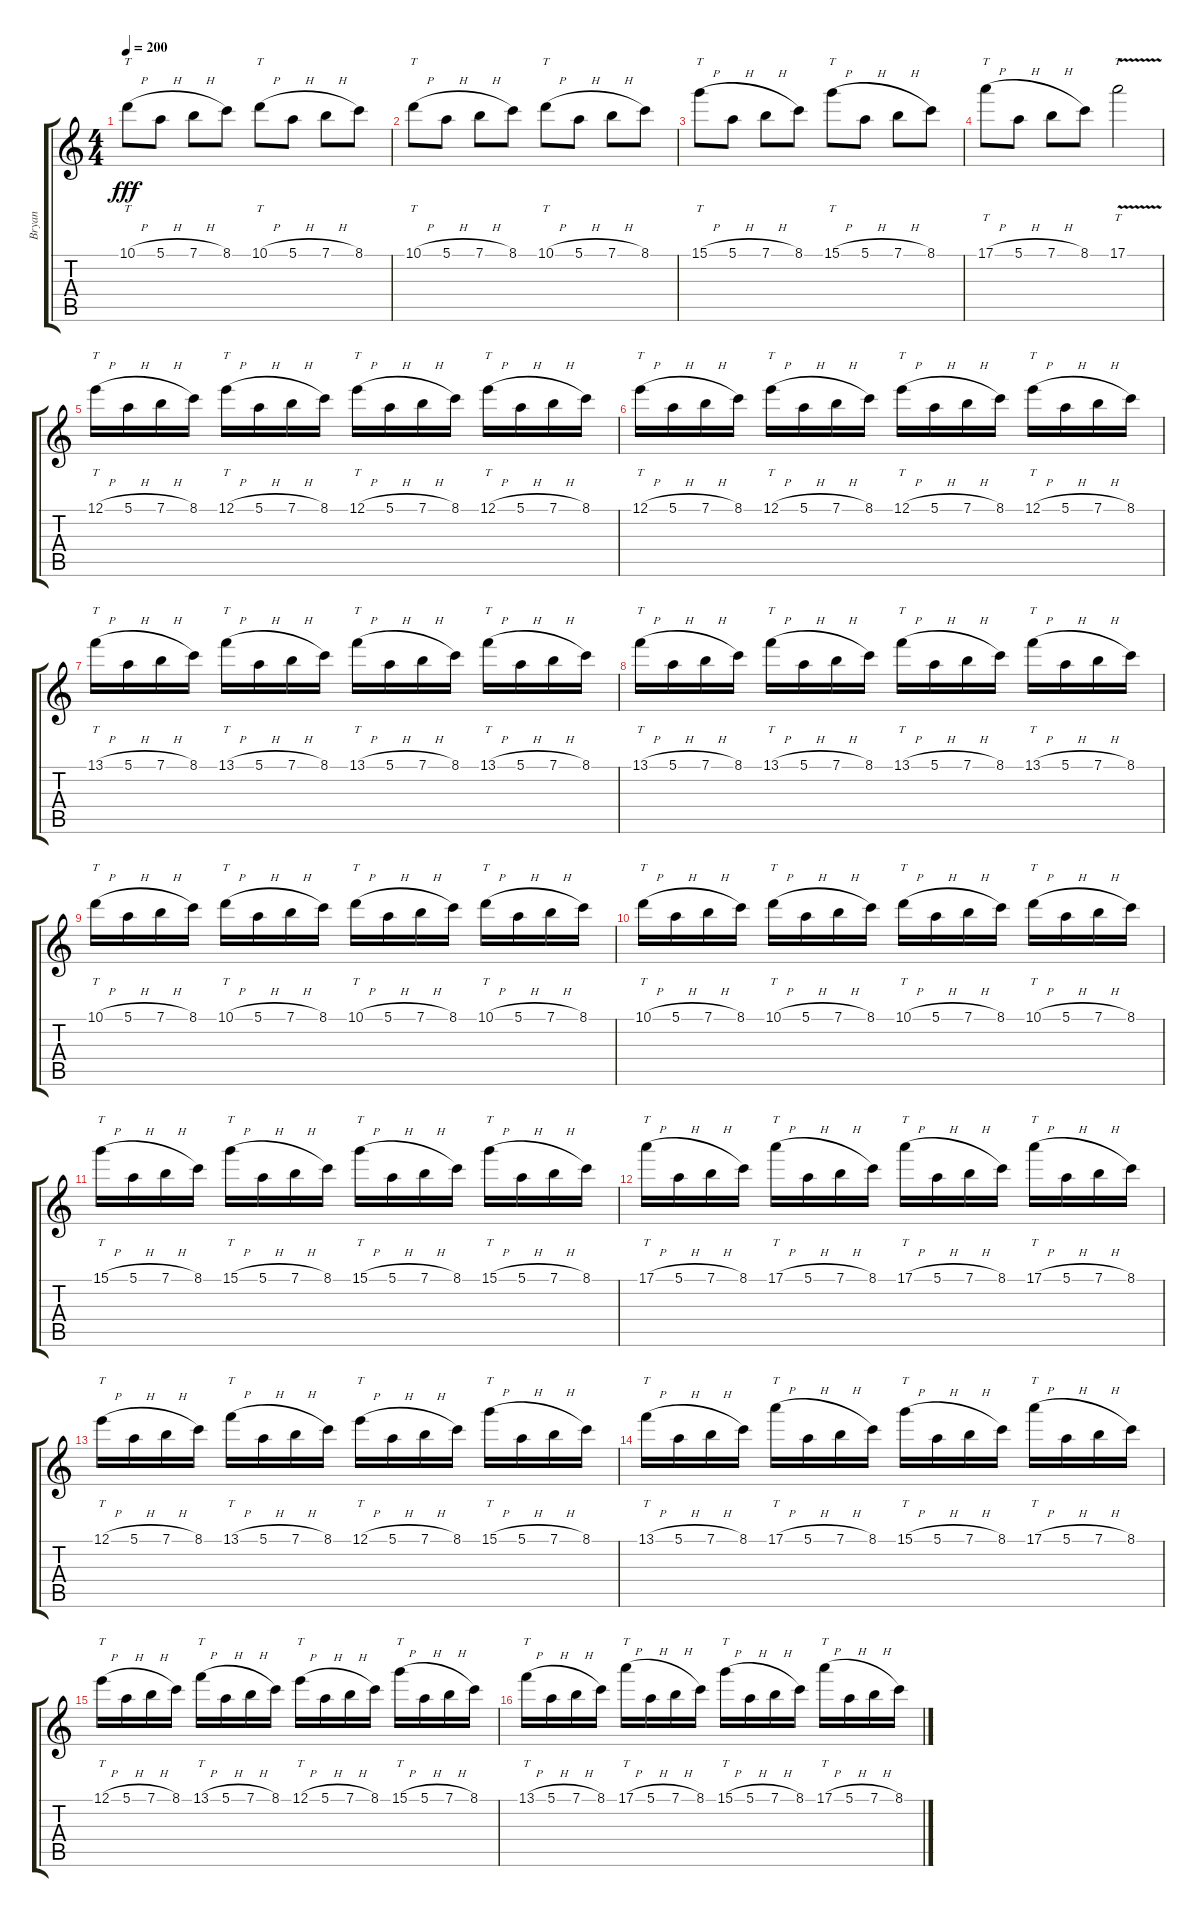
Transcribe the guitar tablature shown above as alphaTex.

\track ("Bryan " "Bryan ") {instrument distortionguitar}
\staff {score tabs}
\tuning (E4 B3 G3 D3 A2 D2) {hide}
\ts (4 4)
\tempo 200
\clef g2
\ks c
10.1{h}.8{tt dy fff} 5.1{h}.8 7.1{h}.8 8.1.8 10.1{h}.8{tt} 5.1{h}.8 7.1{h}.8 8.1.8 |
10.1{h}.8{tt} 5.1{h}.8 7.1{h}.8 8.1.8 10.1{h}.8{tt} 5.1{h}.8 7.1{h}.8 8.1.8 |
15.1{h}.8{tt} 5.1{h}.8 7.1{h}.8 8.1.8 15.1{h}.8{tt} 5.1{h}.8 7.1{h}.8 8.1.8 |
17.1{h}.8{tt} 5.1{h}.8 7.1{h}.8 8.1.8 17.1{v}.2{tt} |
12.1{h}.16{tt} 5.1{h}.16 7.1{h}.16 8.1.16 12.1{h}.16{tt} 5.1{h}.16 7.1{h}.16 8.1.16 12.1{h}.16{tt} 5.1{h}.16 7.1{h}.16 8.1.16 12.1{h}.16{tt} 5.1{h}.16 7.1{h}.16 8.1.16 |
12.1{h}.16{tt} 5.1{h}.16 7.1{h}.16 8.1.16 12.1{h}.16{tt} 5.1{h}.16 7.1{h}.16 8.1.16 12.1{h}.16{tt} 5.1{h}.16 7.1{h}.16 8.1.16 12.1{h}.16{tt} 5.1{h}.16 7.1{h}.16 8.1.16 |
13.1{h}.16{tt} 5.1{h}.16 7.1{h}.16 8.1.16 13.1{h}.16{tt} 5.1{h}.16 7.1{h}.16 8.1.16 13.1{h}.16{tt} 5.1{h}.16 7.1{h}.16 8.1.16 13.1{h}.16{tt} 5.1{h}.16 7.1{h}.16 8.1.16 |
13.1{h}.16{tt} 5.1{h}.16 7.1{h}.16 8.1.16 13.1{h}.16{tt} 5.1{h}.16 7.1{h}.16 8.1.16 13.1{h}.16{tt} 5.1{h}.16 7.1{h}.16 8.1.16 13.1{h}.16{tt} 5.1{h}.16 7.1{h}.16 8.1.16 |
10.1{h}.16{tt} 5.1{h}.16 7.1{h}.16 8.1.16 10.1{h}.16{tt} 5.1{h}.16 7.1{h}.16 8.1.16 10.1{h}.16{tt} 5.1{h}.16 7.1{h}.16 8.1.16 10.1{h}.16{tt} 5.1{h}.16 7.1{h}.16 8.1.16 |
10.1{h}.16{tt} 5.1{h}.16 7.1{h}.16 8.1.16 10.1{h}.16{tt} 5.1{h}.16 7.1{h}.16 8.1.16 10.1{h}.16{tt} 5.1{h}.16 7.1{h}.16 8.1.16 10.1{h}.16{tt} 5.1{h}.16 7.1{h}.16 8.1.16 |
15.1{h}.16{tt} 5.1{h}.16 7.1{h}.16 8.1.16 15.1{h}.16{tt} 5.1{h}.16 7.1{h}.16 8.1.16 15.1{h}.16{tt} 5.1{h}.16 7.1{h}.16 8.1.16 15.1{h}.16{tt} 5.1{h}.16 7.1{h}.16 8.1.16 |
17.1{h}.16{tt} 5.1{h}.16 7.1{h}.16 8.1.16 17.1{h}.16{tt} 5.1{h}.16 7.1{h}.16 8.1.16 17.1{h}.16{tt} 5.1{h}.16 7.1{h}.16 8.1.16 17.1{h}.16{tt} 5.1{h}.16 7.1{h}.16 8.1.16 |
12.1{h}.16{tt} 5.1{h}.16 7.1{h}.16 8.1.16 13.1{h}.16{tt} 5.1{h}.16 7.1{h}.16 8.1.16 12.1{h}.16{tt} 5.1{h}.16 7.1{h}.16 8.1.16 15.1{h}.16{tt} 5.1{h}.16 7.1{h}.16 8.1.16 |
13.1{h}.16{tt} 5.1{h}.16 7.1{h}.16 8.1.16 17.1{h}.16{tt} 5.1{h}.16 7.1{h}.16 8.1.16 15.1{h}.16{tt} 5.1{h}.16 7.1{h}.16 8.1.16 17.1{h}.16{tt} 5.1{h}.16 7.1{h}.16 8.1.16 |
12.1{h}.16{tt} 5.1{h}.16 7.1{h}.16 8.1.16 13.1{h}.16{tt} 5.1{h}.16 7.1{h}.16 8.1.16 12.1{h}.16{tt} 5.1{h}.16 7.1{h}.16 8.1.16 15.1{h}.16{tt} 5.1{h}.16 7.1{h}.16 8.1.16 |
13.1{h}.16{tt} 5.1{h}.16 7.1{h}.16 8.1.16 17.1{h}.16{tt} 5.1{h}.16 7.1{h}.16 8.1.16 15.1{h}.16{tt} 5.1{h}.16 7.1{h}.16 8.1.16 17.1{h}.16{tt} 5.1{h}.16 7.1{h}.16 8.1.16
